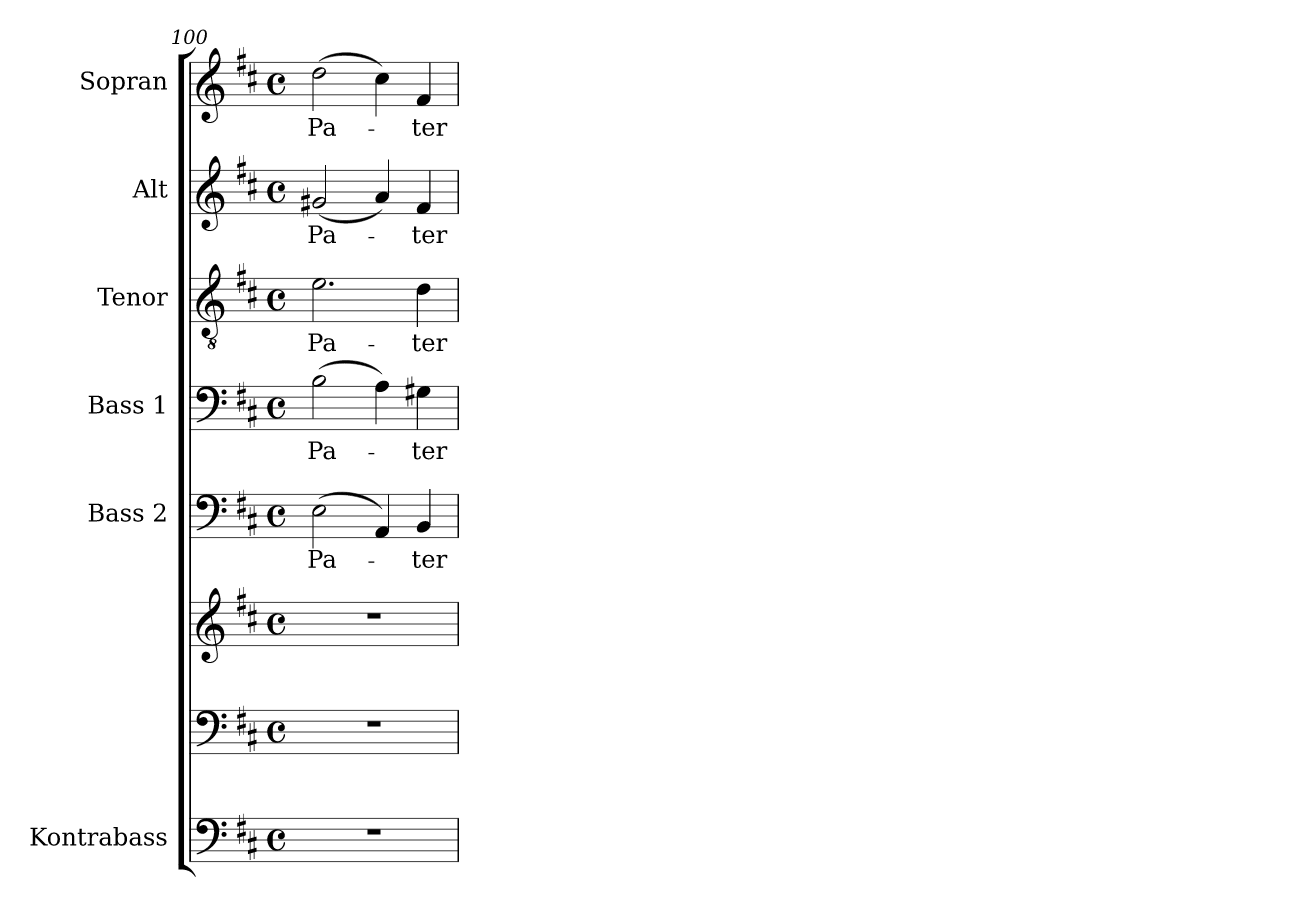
**kern	**kern	**kern	**kern	**text	**kern	**text	**kern	**text	**kern	**text	**kern	**text
*part7	*part6	*part6	*part5	*part5	*part4	*part4	*part3	*part3	*part2	*part2	*part1	*part1
*staff8	*staff7	*staff6	*staff5	*staff5	*staff4	*staff4	*staff3	*staff3	*staff2	*staff2	*staff1	*staff1
*I"Kontrabass	*	*	*I"Bass 2	*	*I"Bass 1	*	*I"Tenor	*	*I"Alt	*	*I"Sopran	*
*I'Kb.	*	*	*I'B. 2	*	*I'B. 1	*	*I'T.	*	*I'A.	*	*I'S.	*
*clefF4	*clefF4	*clefG2	*clefF4	*	*clefF4	*	*clefGv2	*	*clefG2	*	*clefG2	*
*ITrd7c12	*	*	*	*	*	*	*	*	*	*	*	*
*k[f#c#]	*k[f#c#]	*k[f#c#]	*k[f#c#]	*	*k[f#c#]	*	*k[f#c#]	*	*k[f#c#]	*	*k[f#c#]	*
*D:	*D:	*D:	*D:	*	*D:	*	*D:	*	*D:	*	*D:	*
*M4/4	*M4/4	*M4/4	*M4/4	*	*M4/4	*	*M4/4	*	*M4/4	*	*M4/4	*
*met(c)	*met(c)	*met(c)	*met(c)	*	*met(c)	*	*met(c)	*	*met(c)	*	*met(c)	*
=100	=100	=100	=100	=100	=100	=100	=100	=100	=100	=100	=100	=100
!	!	!	!	!LO:LY:b	!	!LO:LY:b	!	!LO:LY:b	!	!LO:LY:b	!	!LO:LY:b
1r	1r	1r	(>2E\	Pa-	(>2B\	Pa-	2.e\	Pa-	(<2g#X/	Pa-	(>2dd\	Pa-
.	.	.	4AA/)	.	4A\)	.	.	.	4a/)	.	4cc#\)	.
!	!	!	!	!LO:LY:b	!	!LO:LY:b	!	!LO:LY:b	!	!LO:LY:b	!	!LO:LY:b
.	.	.	4BB/	-ter	4G#X\	-ter	4d\	-ter	4f#/	-ter	4f#/	-ter
=	=	=	=	=	=	=	=	=	=	=	=	=
*-	*-	*-	*-	*-	*-	*-	*-	*-	*-	*-	*-	*-
